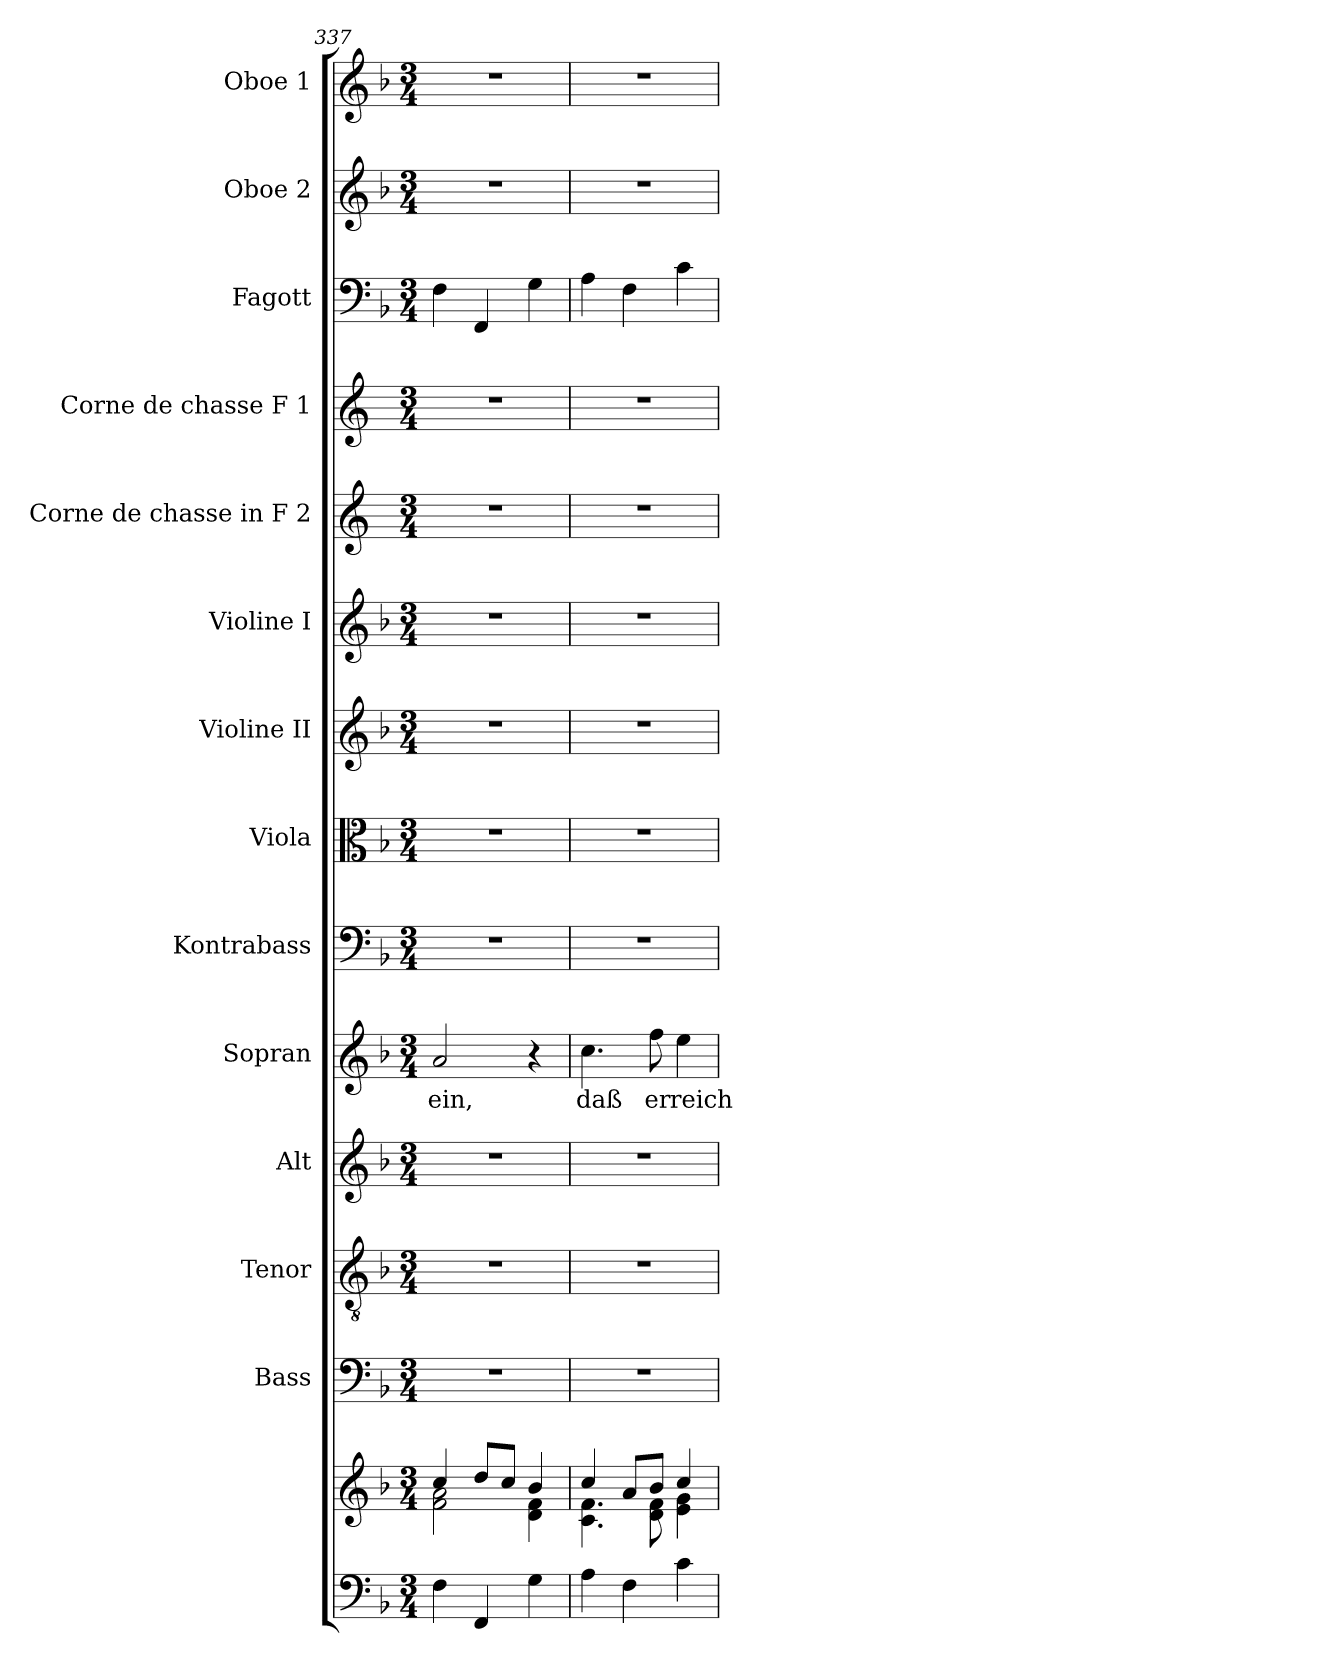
**kern	**kern	**kern	**kern	**kern	**kern	**text	**kern	**kern	**kern	**kern	**kern	**kern	**kern	**kern	**kern
*part14	*part14	*part13	*part12	*part11	*part10	*part10	*part9	*part8	*part7	*part6	*part5	*part4	*part3	*part2	*part1
*staff15	*staff14	*staff13	*staff12	*staff11	*staff10	*staff10	*staff9	*staff8	*staff7	*staff6	*staff5	*staff4	*staff3	*staff2	*staff1
*	*	*I"Bass	*I"Tenor	*I"Alt	*I"Sopran	*	*I"Kontrabass	*I"Viola	*I"Violine II	*I"Violine I	*I"Corne de chasse in F 2	*I"Corne de chasse F 1	*I"Fagott	*I"Oboe 2	*I"Oboe 1
*	*	*I'B.	*I'T.	*I'A.	*I'S.	*	*I'Kb.	*I'Vla.	*I'Vl. II	*I'Vl. I	*	*	*I'Fg.	*I'Ob. 2	*I'Ob. 1
*clefF4	*clefG2	*clefF4	*clefGv2	*clefG2	*clefG2	*	*clefF4	*clefC3	*clefG2	*clefG2	*clefG2	*clefG2	*clefF4	*clefG2	*clefG2
*	*	*	*	*	*	*	*ITrd7c12	*	*	*	*ITrd4c7	*ITrd4c7	*	*	*
*k[b-]	*k[b-]	*k[b-]	*k[b-]	*k[b-]	*k[b-]	*	*k[b-]	*k[b-]	*k[b-]	*k[b-]	*k[b-]	*k[b-]	*k[b-]	*k[b-]	*k[b-]
*F:	*F:	*F:	*F:	*F:	*F:	*	*F:	*F:	*F:	*F:	*F:	*F:	*F:	*F:	*F:
*M3/4	*M3/4	*M3/4	*M3/4	*M3/4	*M3/4	*	*M3/4	*M3/4	*M3/4	*M3/4	*M3/4	*M3/4	*M3/4	*M3/4	*M3/4
=337	=337	=337	=337	=337	=337	=337	=337	=337	=337	=337	=337	=337	=337	=337	=337
*	*^	*	*	*	*	*	*	*	*	*	*	*	*	*	*
!	!	!	!	!	!	!	!LO:LY:b	!	!	!	!	!	!	!	!	!
4F\	4cc/	2f\ 2a\	2.r	2.r	2.r	2a/	ein,	2.r	2.r	2.r	2.r	2.r	2.r	4F\	2.r	2.r
4FF/	8dd/L	.	.	.	.	.	.	.	.	.	.	.	.	4FF/	.	.
.	8cc/J	.	.	.	.	.	.	.	.	.	.	.	.	.	.	.
4G\	4b-/	4d\ 4f\	.	.	.	4r	.	.	.	.	.	.	.	4G\	.	.
=338	=338	=338	=338	=338	=338	=338	=338	=338	=338	=338	=338	=338	=338	=338	=338	=338
!	!	!	!	!	!	!	!LO:LY:b	!	!	!	!	!	!	!	!	!
4A\	4cc/	4.c\ 4.f\	2.r	2.r	2.r	4.cc\	daß	2.r	2.r	2.r	2.r	2.r	2.r	4A\	2.r	2.r
4F\	8a/L	.	.	.	.	.	.	.	.	.	.	.	.	4F\	.	.
!	!	!	!	!	!	!	!LO:LY:b	!	!	!	!	!	!	!	!	!
.	8b-/J	8d\ 8f\	.	.	.	8ff\	er	.	.	.	.	.	.	.	.	.
!	!	!	!	!	!	!	!LO:LY:b	!	!	!	!	!	!	!	!	!
4c\	4cc/	4e\ 4g\	.	.	.	4ee\	reich	.	.	.	.	.	.	4c\	.	.
*	*v	*v	*	*	*	*	*	*	*	*	*	*	*	*	*	*
=	=	=	=	=	=	=	=	=	=	=	=	=	=	=	=
*-	*-	*-	*-	*-	*-	*-	*-	*-	*-	*-	*-	*-	*-	*-	*-
